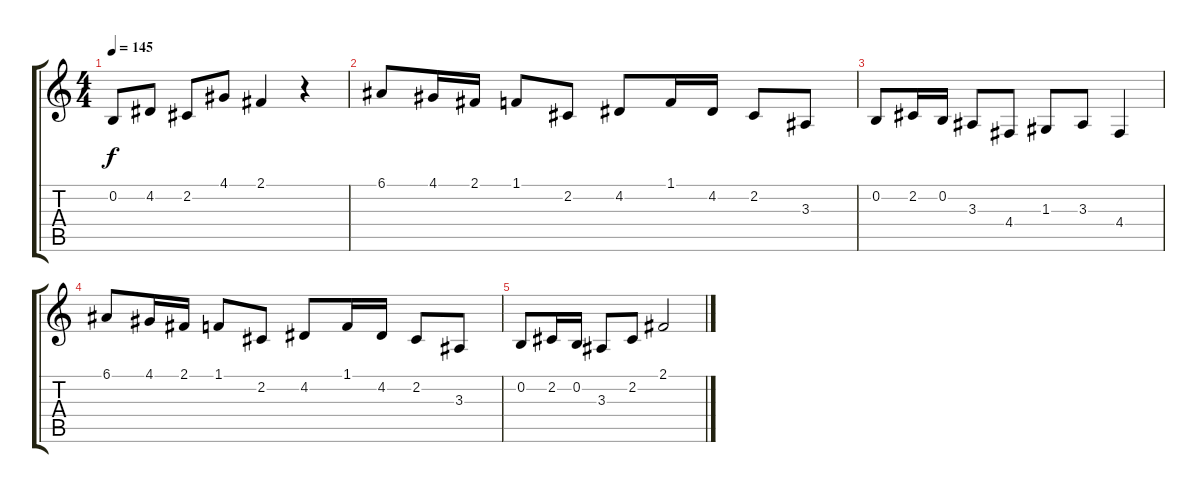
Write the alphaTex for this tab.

\track "" {instrument fx4atmosphere}
\staff {score tabs}
\tuning (E4 B3 G3 D3 A2 E2) {hide}
\ts (4 4)
\tempo 145
\clef g2
\ks c
0.2.8{dy f} 4.2.8 2.2.8 4.1.8 2.1.4 r.4 |
6.1.8 4.1.16 2.1.16 1.1.8 2.2.8 4.2.8 1.1.16 4.2.16 2.2.8 3.3.8 |
0.2.8 2.2.16 0.2.16 3.3.8 4.4.8 1.3.8 3.3.8 4.4.4 |
6.1.8 4.1.16 2.1.16 1.1.8 2.2.8 4.2.8 1.1.16 4.2.16 2.2.8 3.3.8 |
0.2.8 2.2.16 0.2.16 3.3.8 2.2.8 2.1.2
